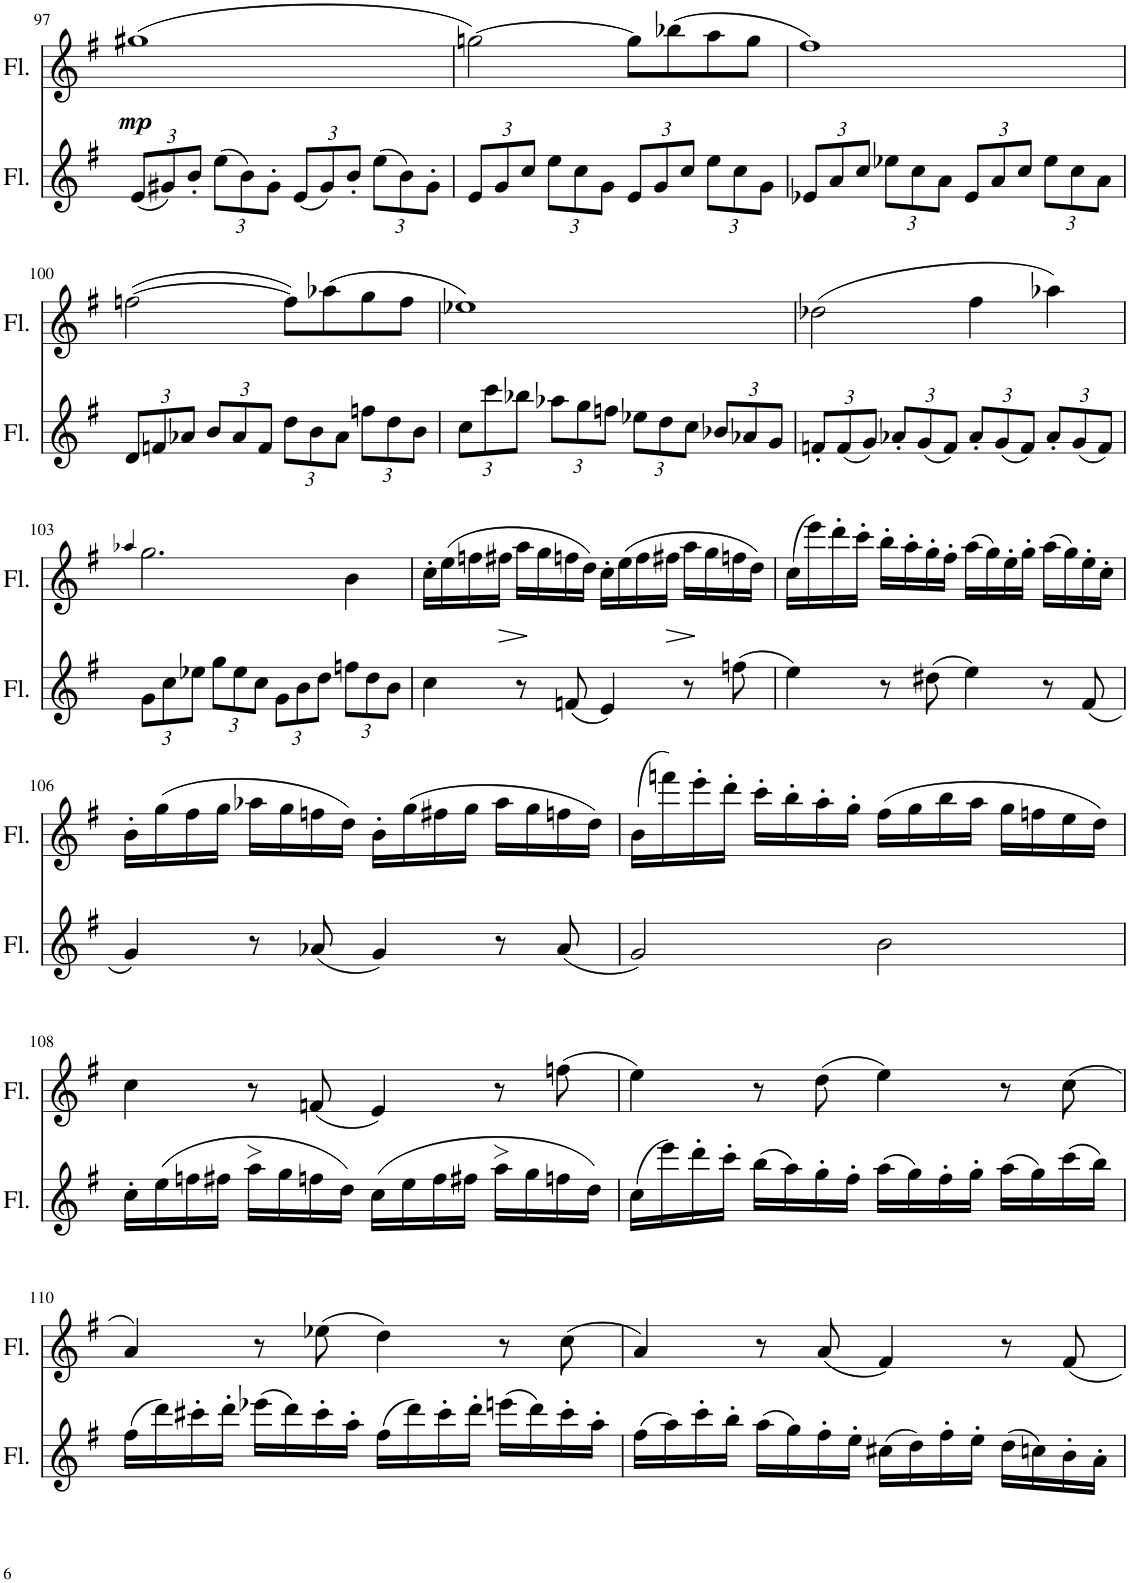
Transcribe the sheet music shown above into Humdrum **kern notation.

**kern	**kern	**dynam
*part2	*part1	*part1
*staff2	*staff1	*staff1
*I"Flöte	*I"Flöte	*
*I'Fl.	*I'Fl.	*
!!LO:PB:g=z
*clefG2	*clefG2	*
*k[f#]	*k[f#]	*
*M4/4	*M4/4	*
*met(c)	*met(c)	*
*Xbrackettup	*	*
=97	=97	=97
!	!	!LO:DY:b
(12e/L	(1gg#X	mp
12g#X/)	.	.
12b'/J	.	.
(12ee\L	.	.
12b\)	.	.
12g#'\J	.	.
(12e/L	.	.
12g#/)	.	.
12b'/J	.	.
(12ee\L	.	.
12b\)	.	.
12g#'\J	.	.
=98	=98	=98
12e/L	[2ggn\)	.
12g/	.	.
12cc/J	.	.
12ee\L	.	.
12cc\	.	.
12g\J	.	.
12e/L	8gg\L]	.
12g/	.	.
.	(8bb-X\	.
12cc/J	.	.
12ee\L	8aa\	.
12cc\	.	.
.	8gg\J	.
12g\J	.	.
=99	=99	=99
12e-X/L	1ff#)	.
12a/	.	.
12cc/J	.	.
12ee-X\L	.	.
12cc\	.	.
12a\J	.	.
12e-/L	.	.
12a/	.	.
12cc/J	.	.
12ee-\L	.	.
12cc\	.	.
12a\J	.	.
!!LO:LB:g=z
=100	=100	=100
12d/L	([2ffn\	.
12fn/	.	.
12a-X/J	.	.
12b/L	.	.
12a-/	.	.
12f/J	.	.
12dd\L	8ff\L])	.
12b\	.	.
.	(8aa-X\	.
12a-\J	.	.
12ffn\L	8gg\	.
12dd\	.	.
.	8ff\J	.
12b\J	.	.
=101	=101	=101
12cc\L	1ee-X)	.
12ccc\	.	.
12bb-X\J	.	.
12aa-X\L	.	.
12gg\	.	.
12ffn\J	.	.
12ee-X\L	.	.
12dd\	.	.
12cc\J	.	.
12b-X/L	.	.
12a-X/	.	.
12g/J	.	.
=102	=102	=102
12fn'/L	(2dd-X\	.
(12f/	.	.
12g/J)	.	.
12a-X'/L	.	.
(12g/	.	.
12f/J)	.	.
12a-'/L	4ff#\	.
(12g/	.	.
12f/J)	.	.
12a-'/L	4aa-X\)	.
(12g/	.	.
12f/J)	.	.
!!LO:LB:g=z
=103	=103	=103
.	4qaa-X/	.
12g\L	2.gg\	.
12cc\	.	.
12ee-X\J	.	.
12gg\L	.	.
12ee-\	.	.
12cc\J	.	.
12g\L	.	.
12b\	.	.
12dd\J	.	.
12ffn\L	4b\	.
12dd\	.	.
12b\J	.	.
=104	=104	=104
4cc\	16cc'\LL	.
.	(16ee\	.
.	16ffn\	.
!	!	!LO:HP:b
.	16ff#X\JJ	>
8r	16aa\LL	.
.	16gg\	]
(8fn/	16ffn\	.
.	16dd\JJ)	.
4e/)	16cc'\LL	.
.	(16ee\	.
.	16ff\	.
!	!	!LO:HP:b
.	16ff#X\JJ	>
8r	16aa\LL	.
.	16gg\	]
(8ffn\	16ffn\	.
.	16dd\JJ)	.
=105	=105	=105
4ee\)	(16cc\LL	.
.	16eee\)	.
.	16ddd'\	.
.	16ccc'\JJ	.
8r	16bb'\LL	.
.	16aa'\	.
(8dd#X\	16gg'\	.
.	16ff#'\JJ	.
4ee\)	(16aa\LL	.
.	16gg\)	.
.	16ee'\	.
.	16gg'\JJ	.
8r	(16aa\LL	.
.	16gg\)	.
(8f#/	16ee'\	.
.	16cc'\JJ	.
!!LO:LB:g=z
=106	=106	=106
4g/)	16b'\LL	.
.	(16gg\	.
.	16ff#\	.
.	16gg\JJ	.
8r	16aa-X\LL	.
.	16gg\	.
(8a-X/	16ffn\	.
.	16dd\JJ)	.
4g/)	16b'\LL	.
.	(16gg\	.
.	16ff#X\	.
.	16gg\JJ	.
8r	16aa-\LL	.
.	16gg\	.
(8a-/	16ffn\	.
.	16dd\JJ)	.
=107	=107	=107
2g/)	(16b\LL	.
.	16fffn\)	.
.	16eee'\	.
.	16ddd'\JJ	.
.	16ccc'\LL	.
.	16bb'\	.
.	16aa'\	.
.	16gg'\JJ	.
2b\	(16ff#\LL	.
.	16gg\	.
.	16bb\	.
.	16aa\JJ	.
.	16gg\LL	.
.	16ffn\	.
.	16ee\	.
.	16dd\JJ)	.
!!LO:LB:g=z
=108	=108	=108
16cc'\LL	4cc\	.
(16ee\	.	.
16ffn\	.	.
16ff#X\JJ	.	.
16aa>\LL	8r	.
16gg\	.	.
16ffn\	(8fn/	.
16dd\JJ)	.	.
(16cc\LL	4e/)	.
16ee\	.	.
16ff\	.	.
16ff#X\JJ	.	.
16aa>\LL	8r	.
16gg\	.	.
16ffn\	(8ffn\	.
16dd\JJ)	.	.
=109	=109	=109
(16cc\LL	4ee\)	.
16eee\)	.	.
16ddd'\	.	.
16ccc'\JJ	.	.
(16bb\LL	8r	.
16aa\)	.	.
16gg'\	(8dd\	.
16ff#'\JJ	.	.
(16aa\LL	4ee\)	.
16gg\)	.	.
16ff#'\	.	.
16gg'\JJ	.	.
(16aa\LL	8r	.
16gg\)	.	.
(16ccc\	(8cc\	.
16bb\JJ)	.	.
!!LO:LB:g=z
=110	=110	=110
(16ff#\LL	4a/)	.
16ddd\)	.	.
16ccc#X'\	.	.
16ddd'\JJ	.	.
(16eee-X\LL	8r	.
16ddd\)	.	.
16ccc#'\	(8ee-X\	.
16aa'\JJ	.	.
(16ff#\LL	4dd\)	.
16ddd\)	.	.
16ccc#'\	.	.
16ddd'\JJ	.	.
(16eeen\LL	8r	.
16ddd\)	.	.
16ccc#'\	(8cc\	.
16aa'\JJ	.	.
=111	=111	=111
(16ff#\LL	4a/)	.
16aa\)	.	.
16ccc'\	.	.
16bb'\JJ	.	.
(16aa\LL	8r	.
16gg\)	.	.
16ff#'\	(8a/	.
16ee'\JJ	.	.
(16cc#X\LL	4f#/)	.
16dd\)	.	.
16ff#'\	.	.
16ee'\JJ	.	.
(16dd\LL	8r	.
16ccn\)	.	.
16b'\	8f#/	.
16a'\JJ	.	.
=	=	=
*-	*-	*-
